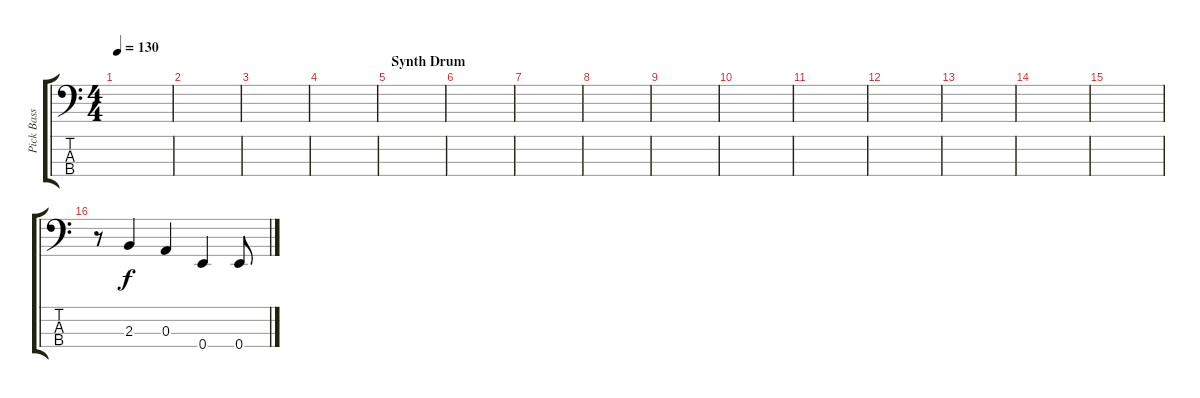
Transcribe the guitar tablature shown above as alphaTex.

\track ("Pick Bass" "Pick Bass") {instrument electricbasspick}
\staff {score tabs}
\tuning (G2 D2 A1 E1) {hide}
\ts (4 4)
\tempo 130
\clef f4
\ks c
|
|
|
|
\section ("" "Synth Drum")
|
|
|
|
|
|
|
|
|
|
|
r.8 2.3.4 0.3.4 0.4.4 0.4.8
